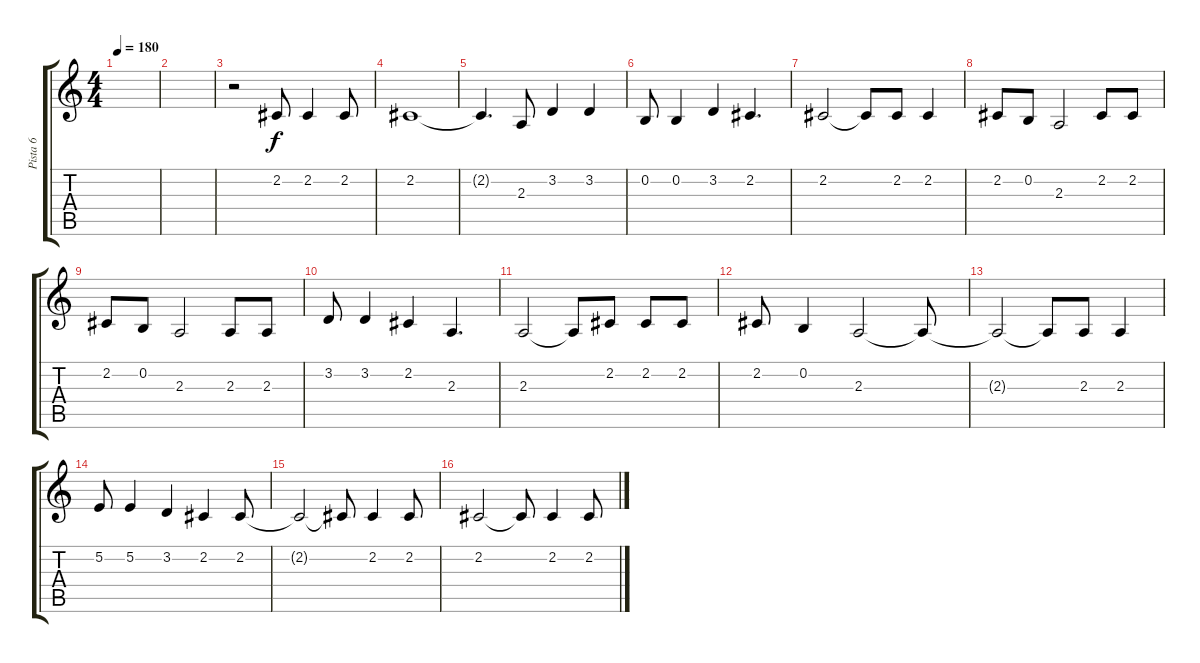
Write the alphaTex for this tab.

\track ("Pista 6" "Pista 6") {instrument electricgrandpiano}
\staff {score tabs}
\tuning (E4 B3 G3 D3 A2 E2) {hide}
\ts (4 4)
\tempo 180
\clef g2
\ks c
|
|
r.2 2.2.8 2.2.4 2.2.8 |
2.2.1 |
2.2{t}.4{d} 2.3.8 3.2.4 3.2.4 |
0.2.8 0.2.4 3.2.4 2.2.4{d} |
2.2.2 2.2{t}.8 2.2.8 2.2.4 |
2.2.8 0.2.8 2.3.2 2.2.8 2.2.8 |
2.2.8 0.2.8 2.3.2 2.3.8 2.3.8 |
3.2.8 3.2.4 2.2.4 2.3.4{d} |
2.3.2 2.3{t}.8 2.2.8 2.2.8 2.2.8 |
2.2.8 0.2.4 2.3.2 2.3{t}.8 |
2.3{t}.2 2.3{t}.8 2.3.8 2.3.4 |
5.2.8 5.2.4 3.2.4 2.2.4 2.2.8 |
2.2{t}.2 2.2{t}.8 2.2.4 2.2.8 |
2.2.2 2.2{t}.8 2.2.4 2.2.8
